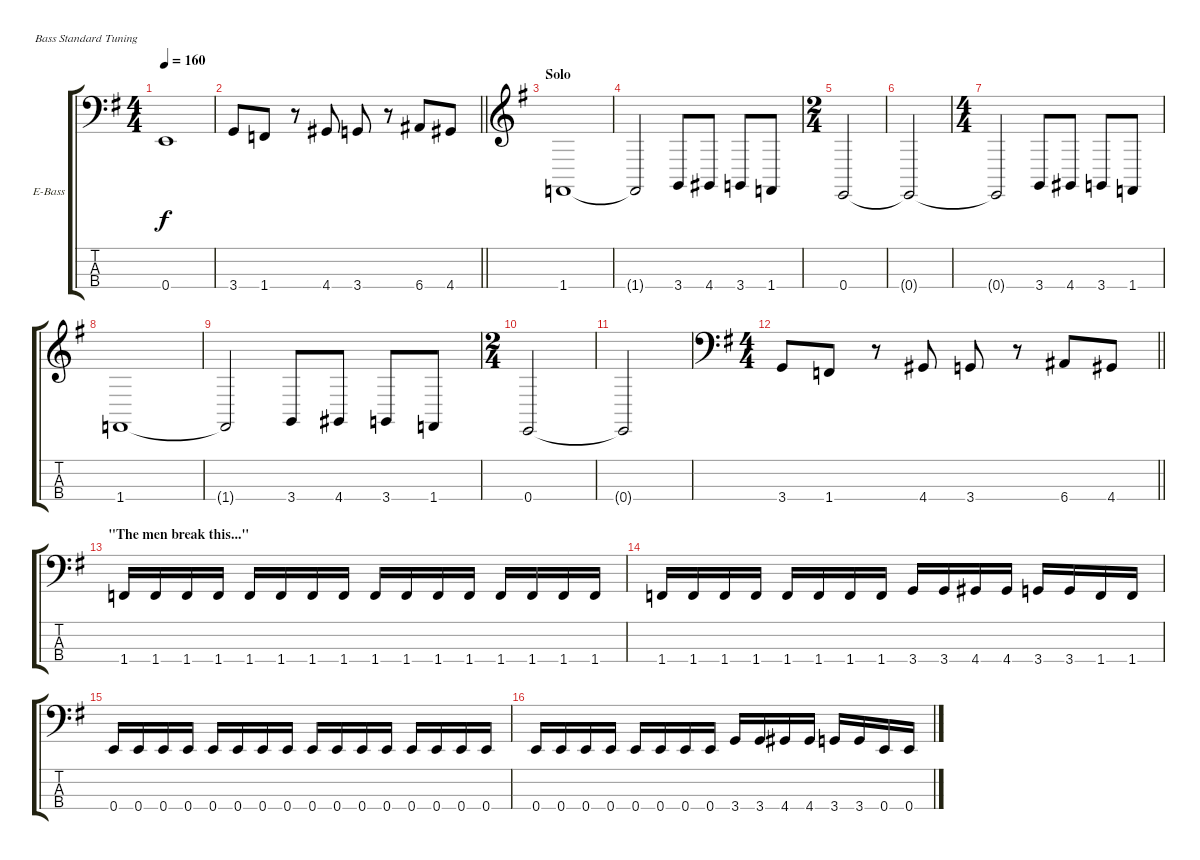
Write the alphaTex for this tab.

\bracketExtendMode groupsimilarinstruments
\firstSystemTrackNameOrientation horizontal
\otherSystemsTrackNameOrientation horizontal
\track ("Bass-guitar - Snowy Shaw" "E-Bass") {instrument electricbasspick}
\staff {score tabs}
\tuning (G2 D2 A1 E1)
\ts (4 4)
\tempo 160
\clef f4
\ks g
0.4.1{dy f} |
\barLineRight lightlight
3.4.8 1.4.8 r.8 4.4.8 3.4.8 r.8 6.4.8 4.4.8 |
\section ("" "Solo")
\clef g2
1.4.1 |
1.4{t}.2 3.4.8 4.4.8 3.4.8 1.4.8 |
\ts (2 4)
0.4.2 |
0.4{t}.2 |
\ts (4 4)
0.4{t}.2 3.4.8 4.4.8 3.4.8 1.4.8 |
1.4.1 |
1.4{t}.2 3.4.8 4.4.8 3.4.8 1.4.8 |
\ts (2 4)
0.4.2 |
0.4{t}.2 |
\ts (4 4)
\clef f4
\barLineRight lightlight
3.4.8 1.4.8 r.8 4.4.8 3.4.8 r.8 6.4.8 4.4.8 |
\section ("" "\"The men break this...\"")
1.4.16 1.4.16 1.4.16 1.4.16 1.4.16 1.4.16 1.4.16 1.4.16 1.4.16 1.4.16 1.4.16 1.4.16 1.4.16 1.4.16 1.4.16 1.4.16 |
1.4.16 1.4.16 1.4.16 1.4.16 1.4.16 1.4.16 1.4.16 1.4.16 3.4.16 3.4.16 4.4.16 4.4.16 3.4.16 3.4.16 1.4.16 1.4.16 |
0.4.16 0.4.16 0.4.16 0.4.16 0.4.16 0.4.16 0.4.16 0.4.16 0.4.16 0.4.16 0.4.16 0.4.16 0.4.16 0.4.16 0.4.16 0.4.16 |
0.4.16 0.4.16 0.4.16 0.4.16 0.4.16 0.4.16 0.4.16 0.4.16 3.4.16 3.4.16 4.4.16 4.4.16 3.4.16 3.4.16 0.4.16 0.4.16
